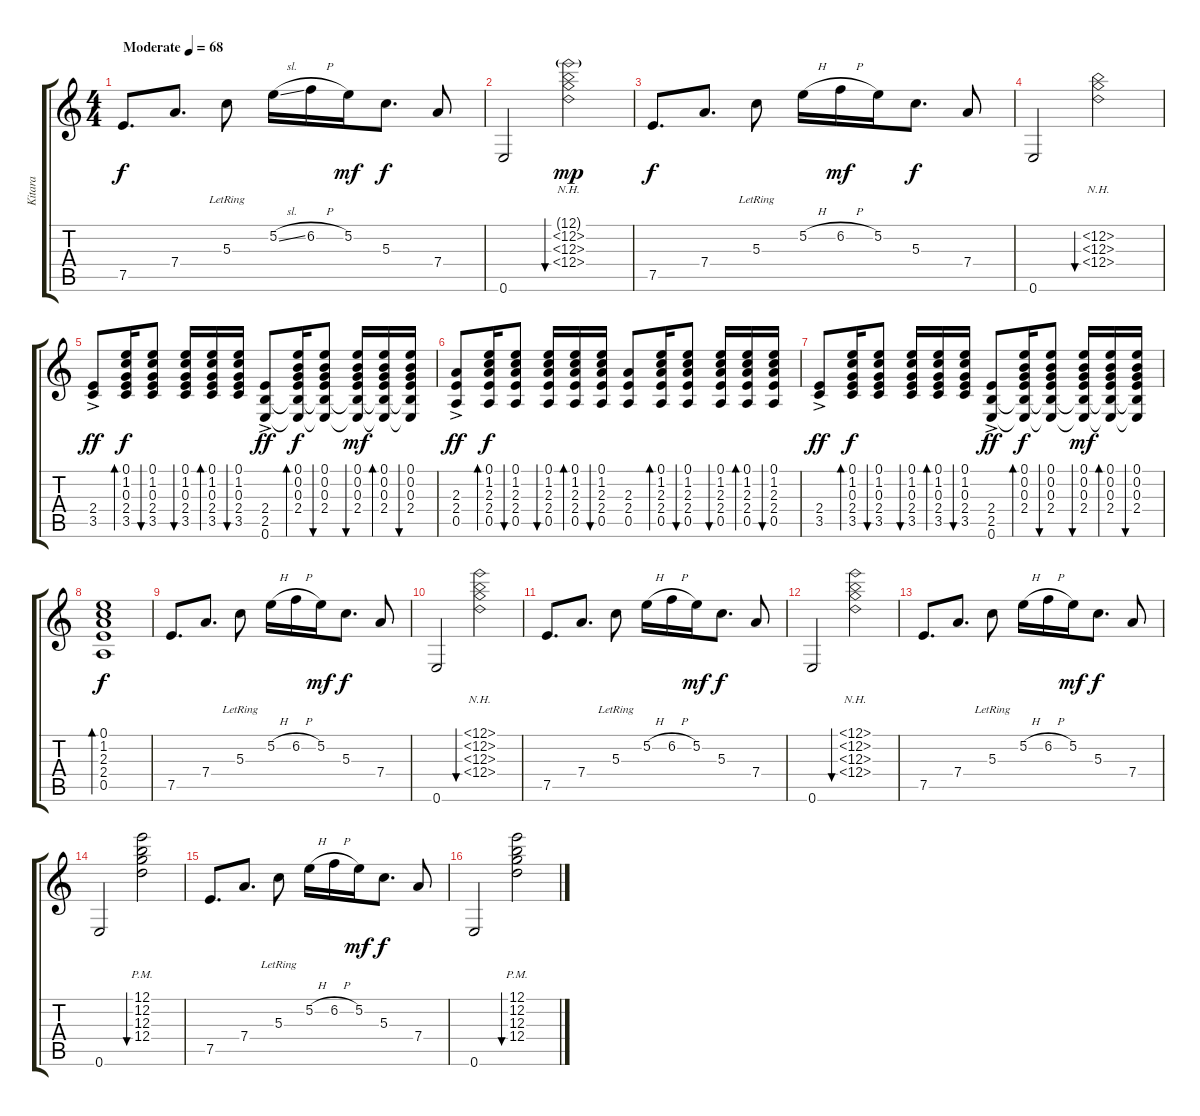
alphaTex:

\track ("Kitara" "Kitara") {instrument electricguitarclean}
\staff {score tabs}
\tuning (E4 B3 G3 D3 A2 E2) {hide}
\ts (4 4)
\tempo (68 "Moderate")
\clef g2
\ks c
7.5.8{d dy f instrument electricguitarclean} 7.4.8{d} 5.3{lr}.8 5.2{sl}.16 6.2{h}.16 5.2.16{dy mf} 5.3.8{d dy f} 7.4.8 |
0.6.2 (12.1{nh g} 12.2{nh} 12.3{nh} 12.4{nh}).2{bu 120 dy mp} |
7.5.8{d dy f} 7.4.8{d} 5.3{lr}.8 5.2{h}.16 6.2{h}.16{dy mf} 5.2.16 5.3.8{d dy f} 7.4.8 |
0.6.2 (12.2{nh} 12.3{nh} 12.4{nh}).2{bu 120} |
(2.4 3.5{ac}).8{dy ff volume 7} (0.1 1.2 0.3 2.4 3.5).16{bd 30 dy f} (0.1 1.2 0.3 2.4 3.5).8{bu 30} (0.1 1.2 0.3 2.4 3.5).16{bu 30} (0.1 1.2 0.3 2.4 3.5).16{bd 30} (0.1 1.2 0.3 2.4 3.5).16{bu 30} (2.4 2.5 0.6{ac}).8{dy ff} (0.1 0.2 0.3 2.4 2.5{t} 0.6{t}).16{bd 30 dy f} (0.1 0.2 0.3 2.4 2.5{t} 0.6{t}).8{bu 30} (0.1 0.2 0.3 2.4 2.5{t} 0.6{t}).16{bu 30 dy mf} (0.1 0.2 0.3 2.4 2.5{t} 0.6{t}).16{bd 30} (0.1 0.2 0.3 2.4 2.5{t} 0.6{t}).16{bu 30} |
(2.3 2.4 0.5{ac}).8{dy ff} (0.1 1.2 2.3 2.4 0.5).16{bd 30 dy f} (0.1 1.2 2.3 2.4 0.5).8{bu 30} (0.1 1.2 2.3 2.4 0.5).16{bu 30} (0.1 1.2 2.3 2.4 0.5).16{bd 30} (0.1 1.2 2.3 2.4 0.5).16{bu 30} (2.3 2.4 0.5).8 (0.1 1.2 2.3 2.4 0.5).16{bd 30} (0.1 1.2 2.3 2.4 0.5).8{bu 30} (0.1 1.2 2.3 2.4 0.5).16{bu 30} (0.1 1.2 2.3 2.4 0.5).16{bd 30} (0.1 1.2 2.3 2.4 0.5).16{bu 30} |
(2.4 3.5{ac}).8{dy ff} (0.1 1.2 0.3 2.4 3.5).16{bd 30 dy f} (0.1 1.2 0.3 2.4 3.5).8{bu 30} (0.1 1.2 0.3 2.4 3.5).16{bu 30} (0.1 1.2 0.3 2.4 3.5).16{bd 30} (0.1 1.2 0.3 2.4 3.5).16{bu 30} (2.4 2.5 0.6{ac}).8{dy ff} (0.1 0.2 0.3 2.4 2.5{t} 0.6{t}).16{bd 30 dy f} (0.1 0.2 0.3 2.4 2.5{t} 0.6{t}).8{bu 30} (0.1 0.2 0.3 2.4 2.5{t} 0.6{t}).16{bu 30 dy mf} (0.1 0.2 0.3 2.4 2.5{t} 0.6{t}).16{bd 30} (0.1 0.2 0.3 2.4 2.5{t} 0.6{t}).16{bu 30} |
(0.1 1.2 2.3 2.4 0.5).1{bd 60 dy f} |
7.5.8{d volume 13} 7.4.8{d} 5.3{lr}.8 5.2{h}.16 6.2{h}.16 5.2.16{dy mf} 5.3.8{d dy f} 7.4.8 |
0.6.2 (12.1{nh} 12.2{nh} 12.3{nh} 12.4{nh}).2{bu 120} |
7.5.8{d} 7.4.8{d} 5.3{lr}.8 5.2{h}.16 6.2{h}.16 5.2.16{dy mf} 5.3.8{d dy f} 7.4.8 |
0.6.2 (12.1{nh} 12.2{nh} 12.3{nh} 12.4{nh}).2{bu 120} |
7.5.8{d volume 13} 7.4.8{d} 5.3{lr}.8 5.2{h}.16 6.2{h}.16 5.2.16{dy mf} 5.3.8{d dy f} 7.4.8 |
0.6.2 (12.1{pm} 12.2{pm} 12.3{pm} 12.4).2{bu 120} |
7.5.8{d volume 13} 7.4.8{d} 5.3{lr}.8 5.2{h}.16 6.2{h}.16 5.2.16{dy mf} 5.3.8{d dy f} 7.4.8 |
0.6.2 (12.1{pm} 12.2{pm} 12.3{pm} 12.4).2{bu 120}
